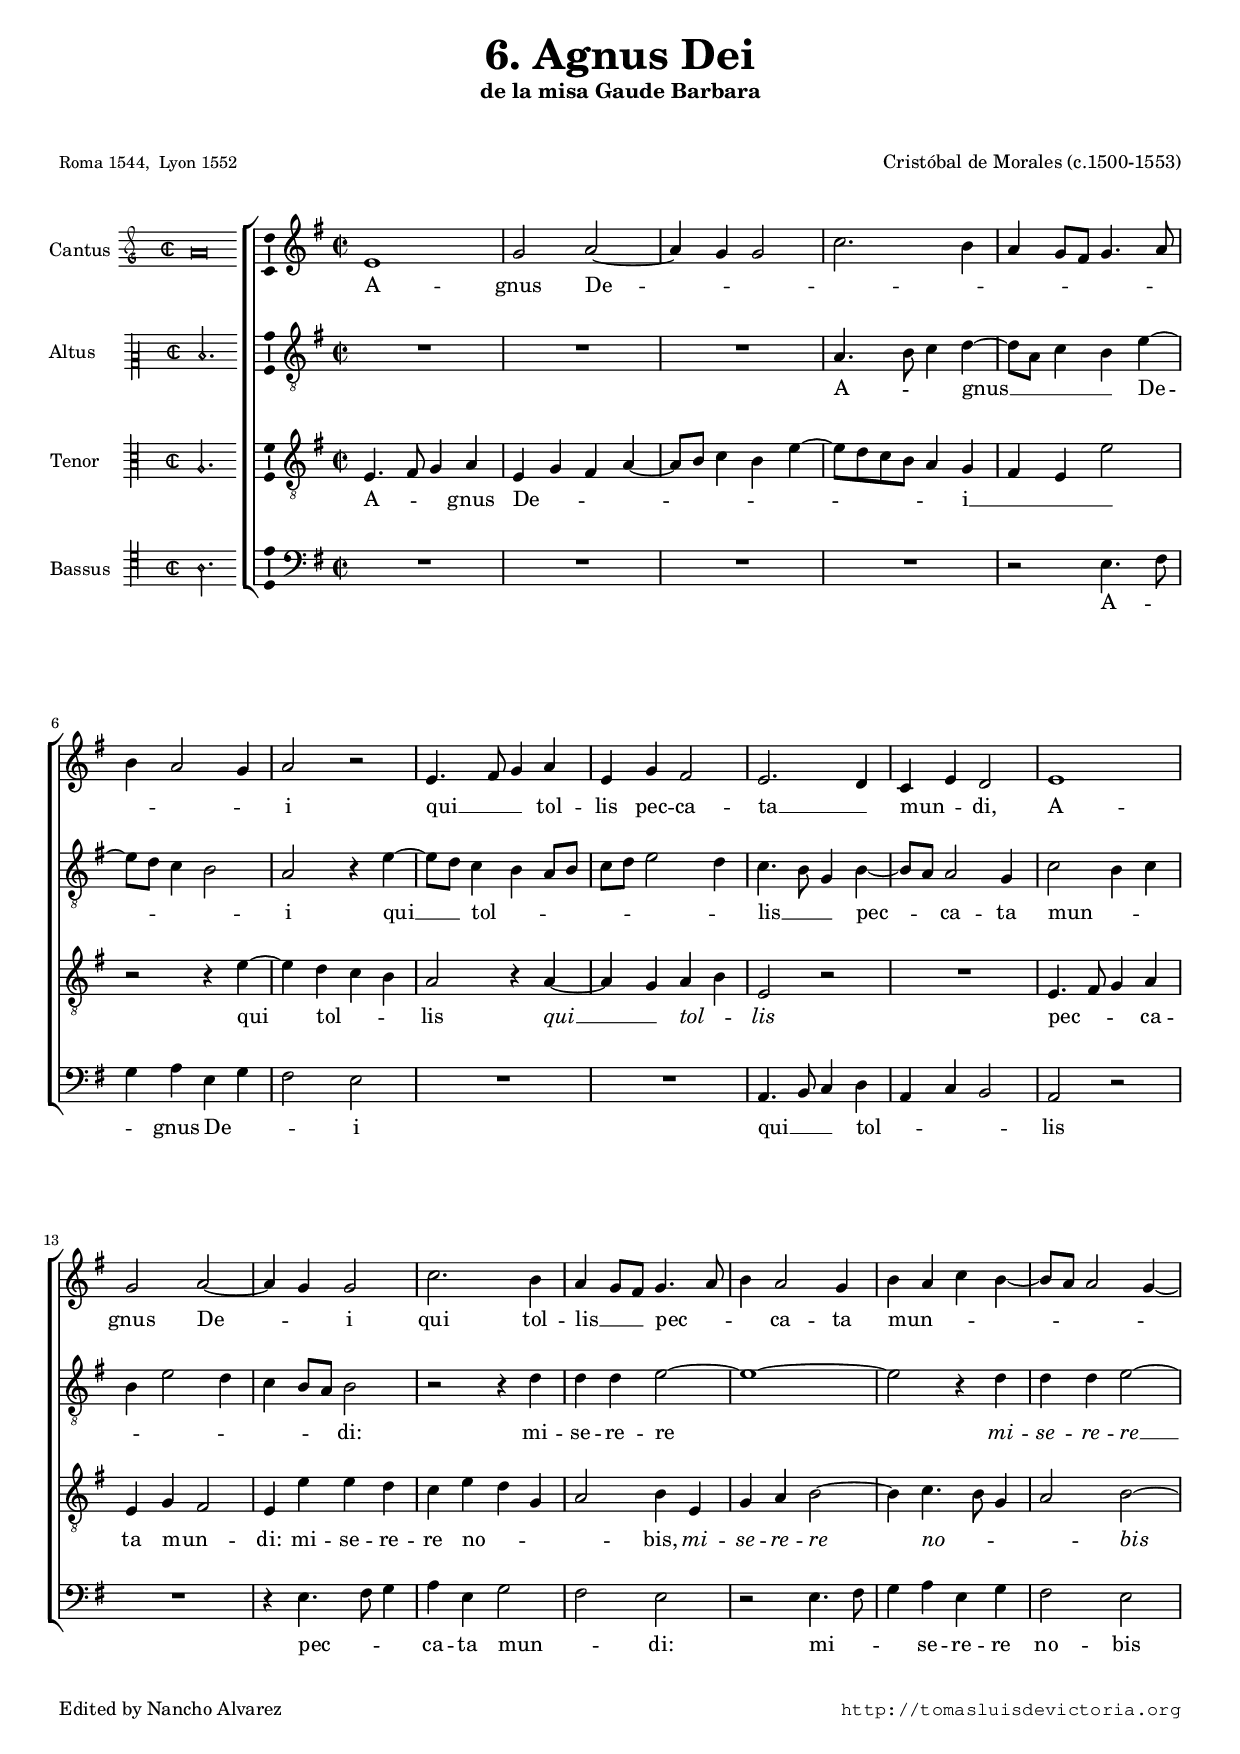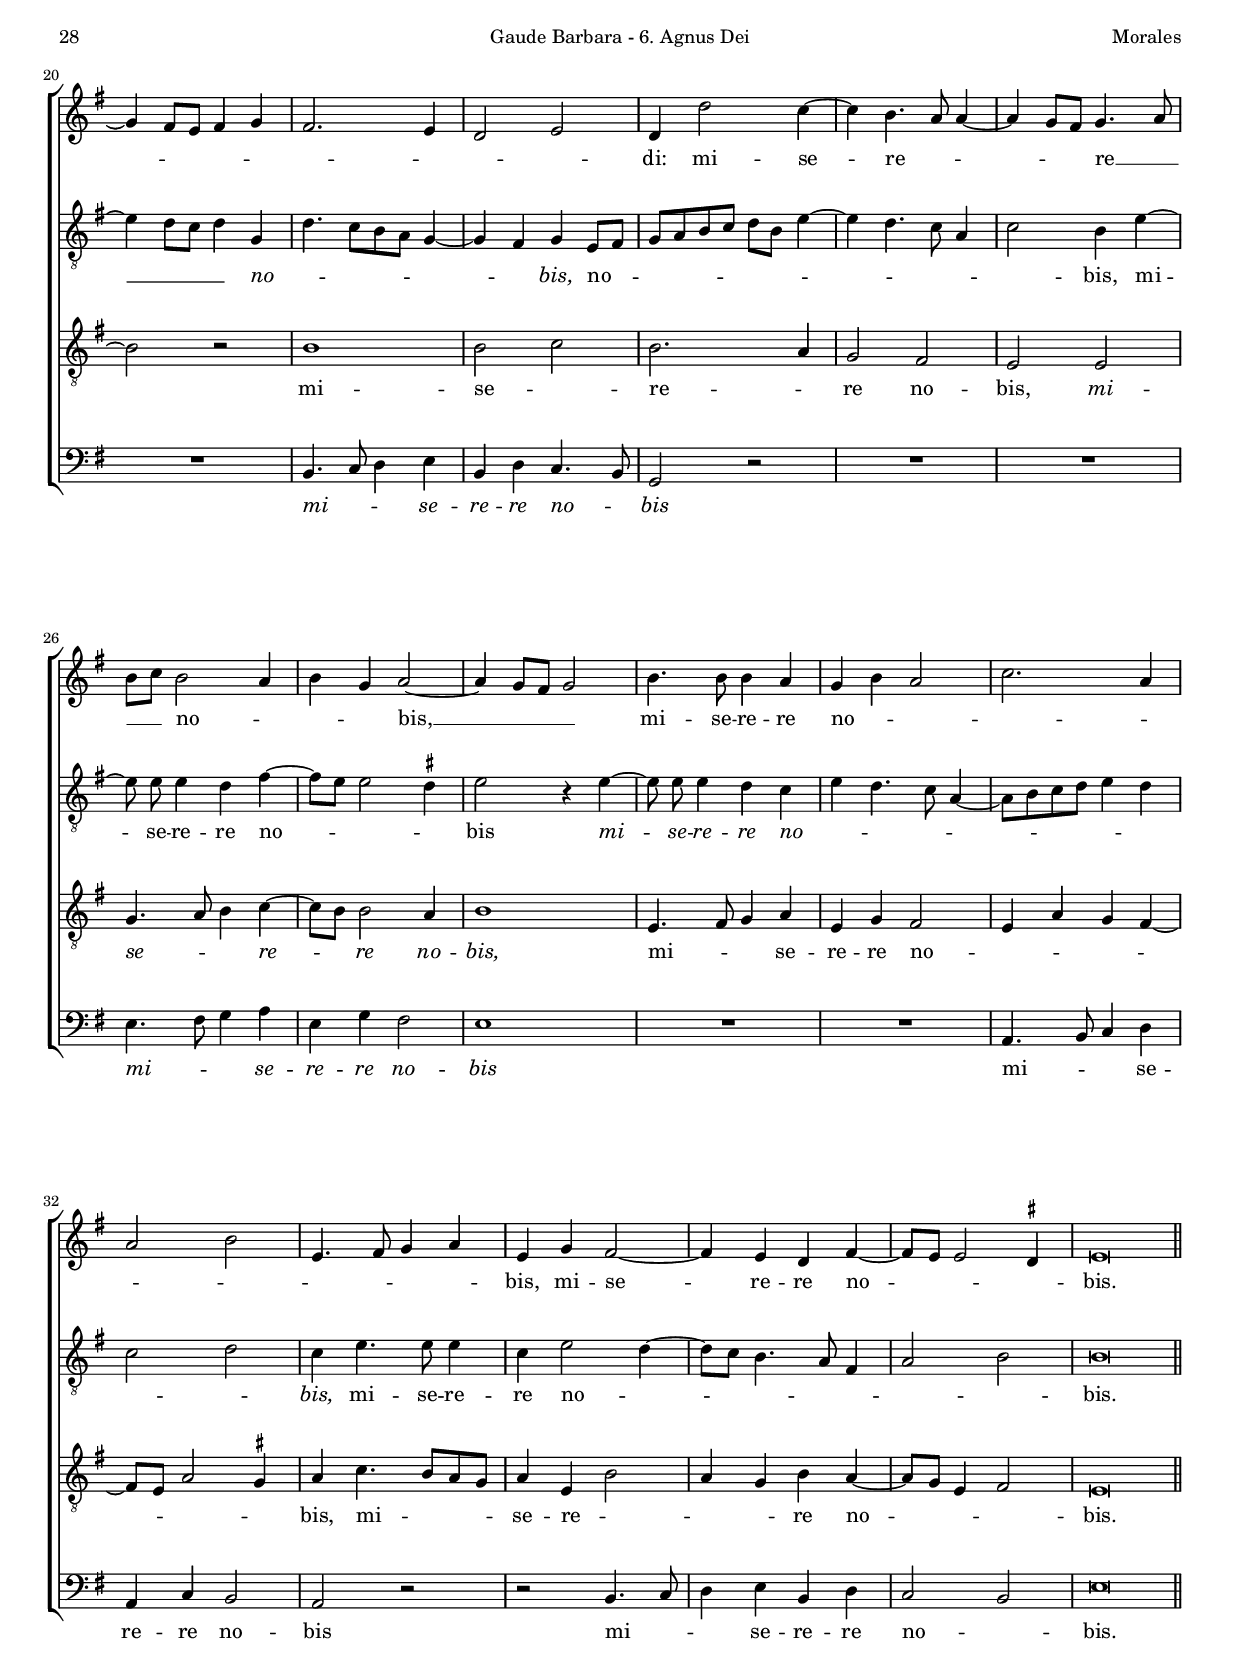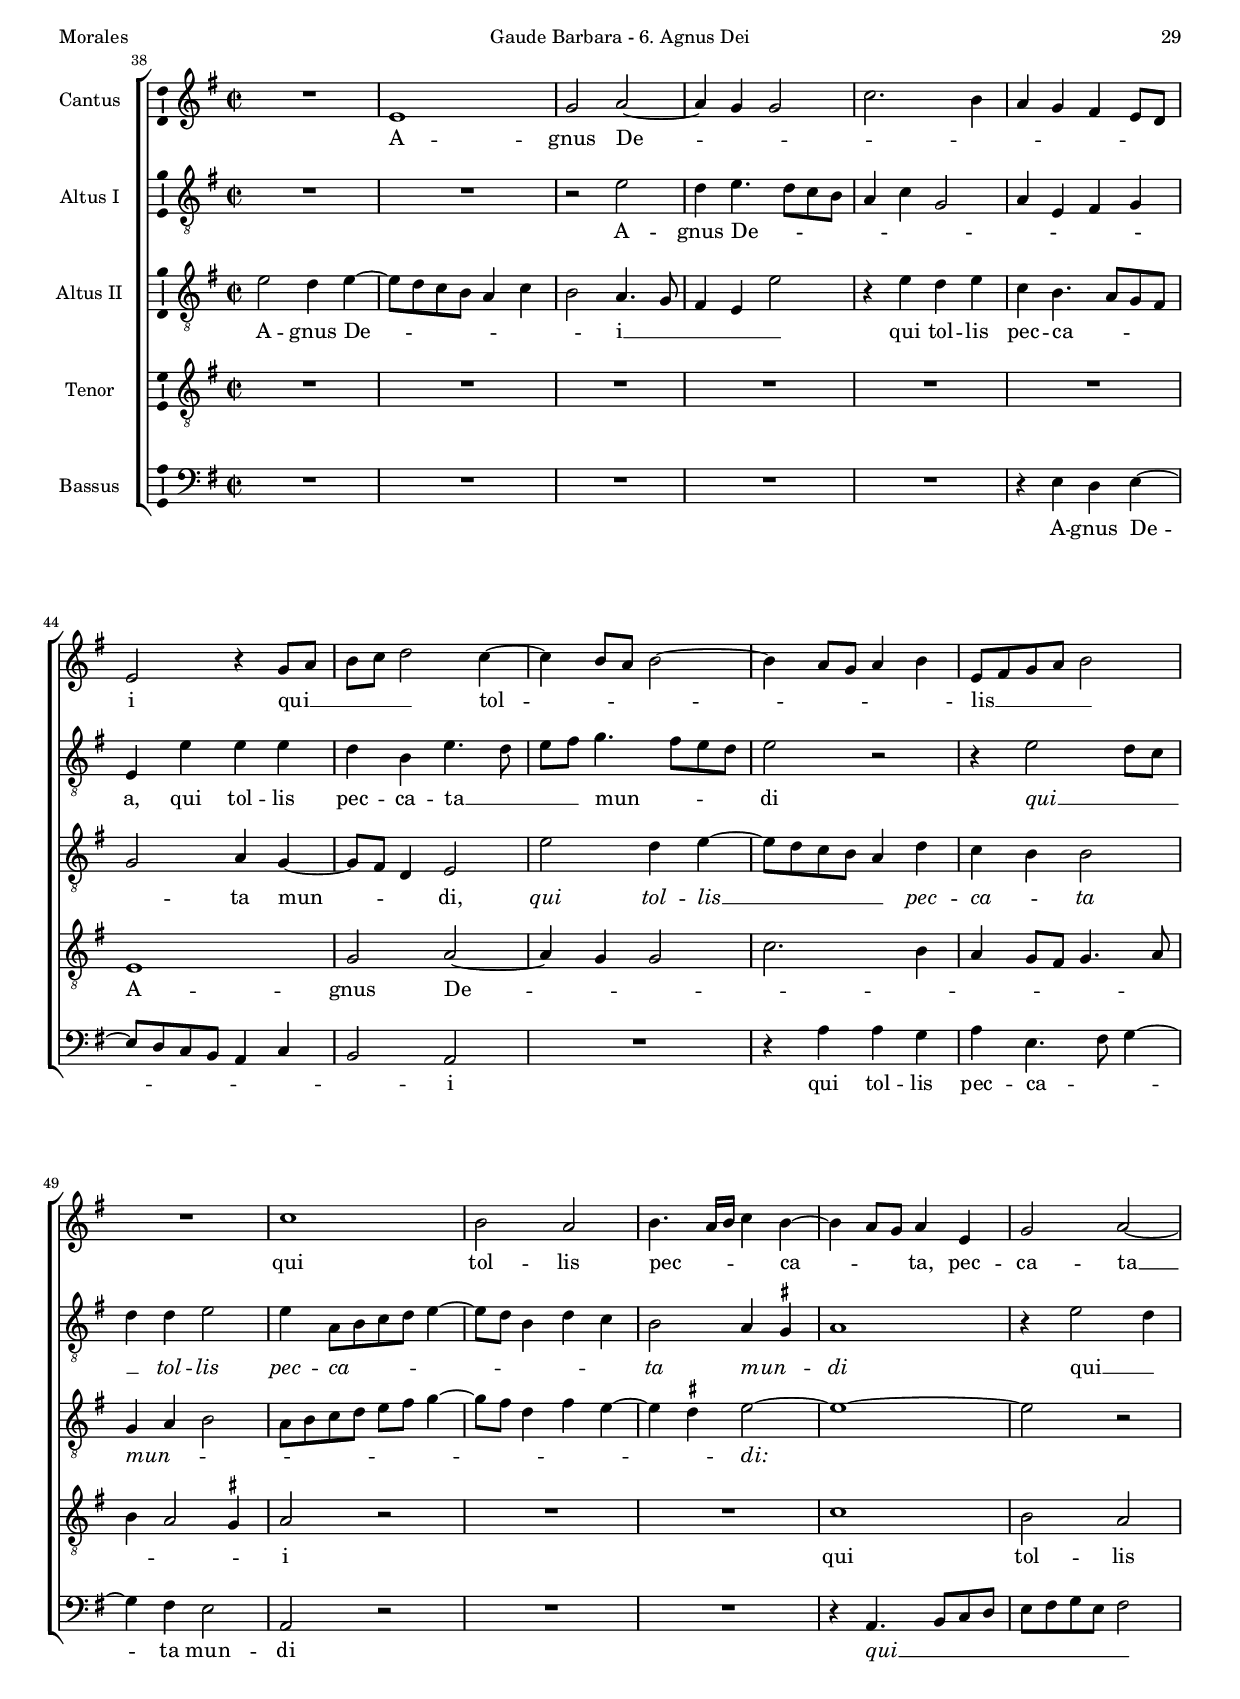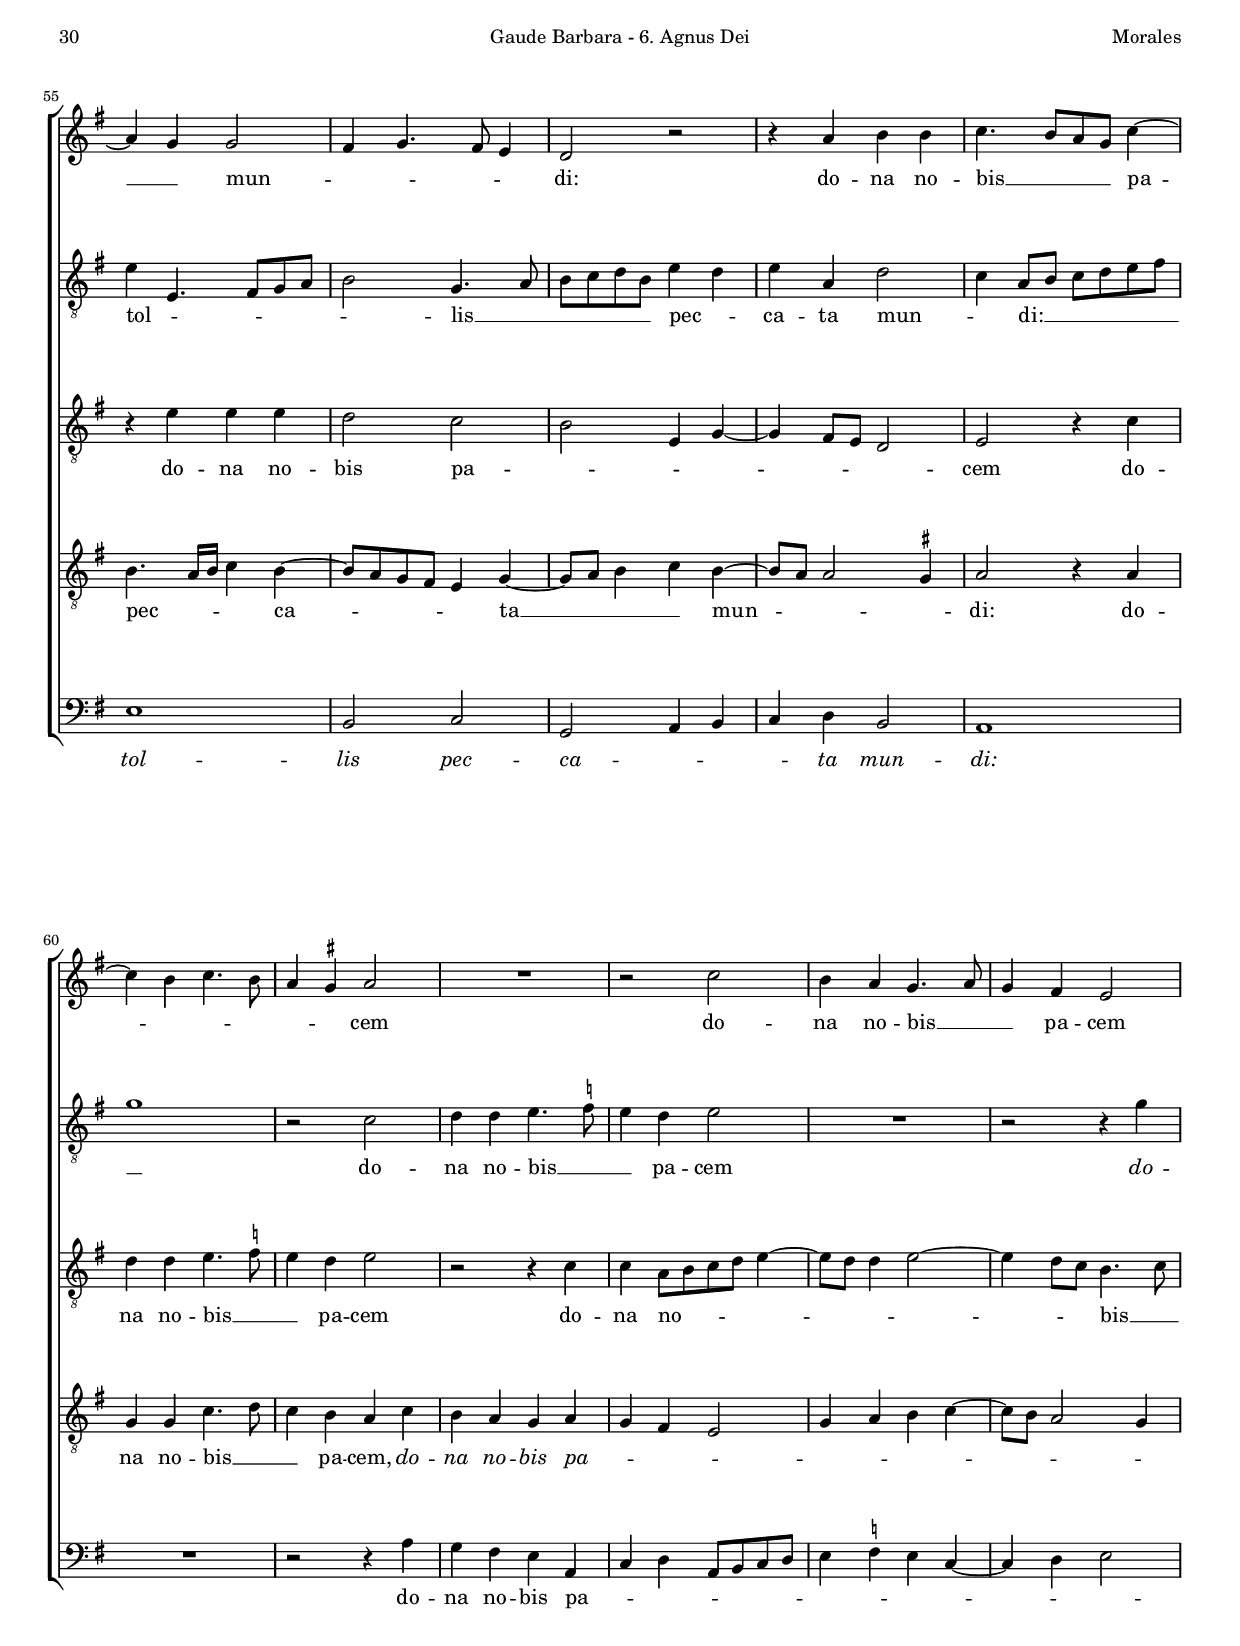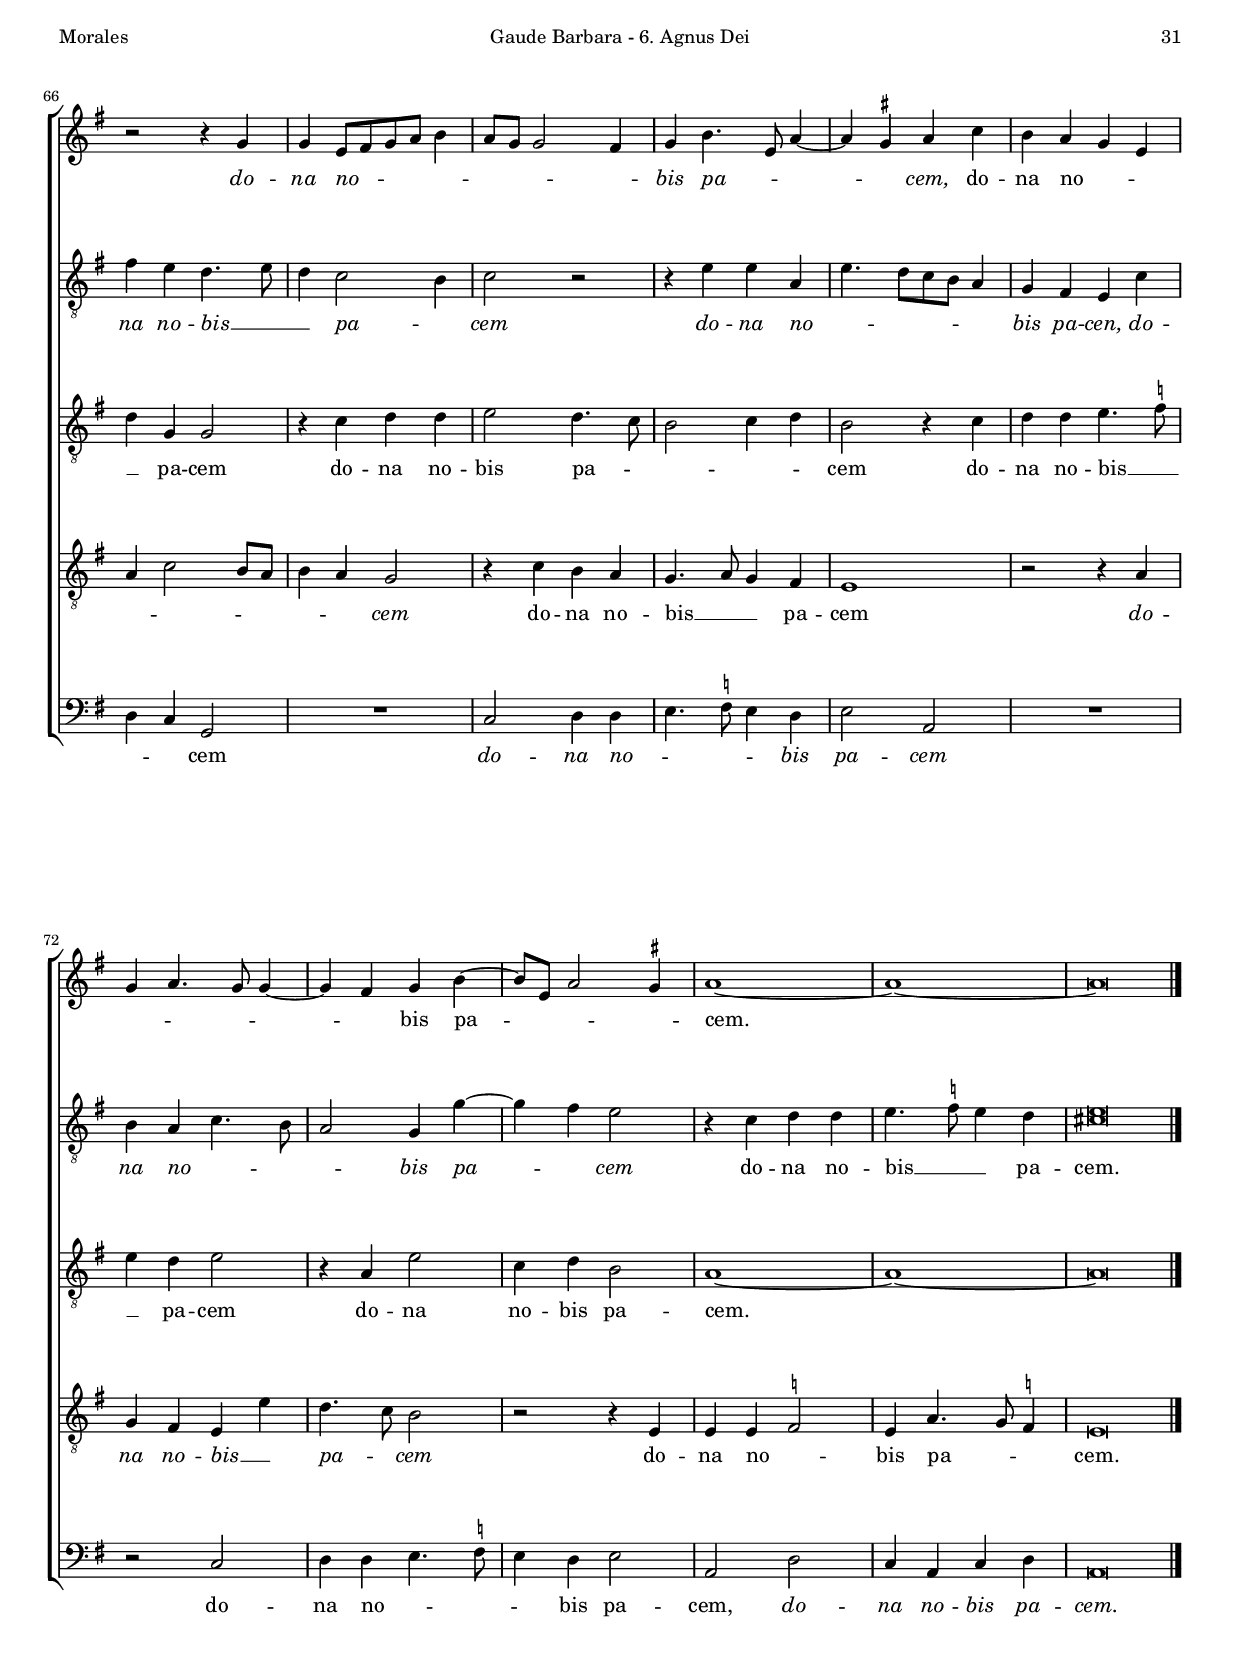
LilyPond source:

\version "2.18.0"

#(set-default-paper-size "a4")
#(set-global-staff-size 16.3)
#(ly:set-option 'point-and-click #f)
%mobile -s14.5 -i3.0

italicas=\override LyricText.font-shape = #'italic
rectas=\override LyricText.font-shape = #'upright
ss=\once \set suggestAccidentals = ##t
incipitwidth = 20

htitle="Gaude Barbara - 6. Agnus Dei"
hcomposer="Morales"

\header {
	title=\markup{\fontsize #3 "6. Agnus Dei"}
	subtitle="de la misa Gaude Barbara"
	subsubtitle=\markup{\column{" " " "}}
	composer="Cristóbal de Morales (c.1500-1553)"
        pdfauthor=\composer
	%opus="(-)"
	poet=\markup{\smaller "Roma 1544,  Lyon 1552"} 
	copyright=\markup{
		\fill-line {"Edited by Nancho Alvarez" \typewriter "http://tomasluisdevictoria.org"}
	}
%	tagline=""
}

global={\key c \major \time 2/2 \skip 1*37  \bar "||" \pageBreak
}

cantus=\relative c''{
	a1
	c2 d ~
	d4 c c2
	f2. e4
	d c8 b c4. d8
	e4 d2 c4
	d2 r
	a4. b8 c4 d
	a c b2
	a2. g4
	f a g2
	a1
	c2 d ~
	d4 c c2
	f2. e4
	d c8 b c4. d8
	e4 d2 c4
	e d f e ~
	e8 d d2 c4 ~
	c4 b8 a b4 c
	b2. a4
	g2 a
	g4 g'2 f4 ~
	f e4. d8 d4 ~
	d c8 b c4. d8 
	e f e2 d4
	e c d2 ~
	d4 c8 b c2
	e4. e8 e4 d
	c e d2
	f2. d4
	d2 e
	a,4. b8 c4 d
	a4 c b2 ~
	b4 a g b ~
	b8 a a2 \ss gis4
	a\breve*1/2
}

altus=\relative c'{
	R1*3
	d4. e8 f4 g ~
	g8 d f4 e a ~
	a8 g f4 e2
	d2 r4 a' ~
	a8 g f4  e d8 e
	f g a2 g4
	f4. e8 c4 e ~
	e8 d d2 c4
	f2 e4 f
	e a2 g4
	f e8 d e2
	r2 r4 g 
	g g a2 ~
	a1 ~
	a2 r4 g
	g g a2 ~ 
	a4 g8 f g4 c,
	g'4. f8[ e d] c4 ~
	c b c a8 b
	c d e f g e a4 ~
	a g4. f8 d4
	f2 e4 a ~
	a8 \noBeam a a4 g b ~
	b8 a a2 \ss gis4
	a2 r4 a ~
	a8 \noBeam a a4 g f
	a4 g4. f8 d4 ~
	d8 e f g a4 g
	f2 g
	f4 a4. a8 a4
	f a2 g4 ~
	g8 f e4. d8 b4
	d2 e
	e\breve*1/2
}

tenor=\relative c'{
	a4. b8 c4 d
	a c b d ~
	d8 e f4 e a ~
	a8 g f e d4 c
	b4 a a'2
	r2 r4 a ~
	a g f e
	d2 r4 d ~
	d c d e
	a,2 r
	R1
	a4. b8 c4 d
	a c b2
	a4 a' a g
	f a g c,d2 e4 a,
	c d e2 ~
	e4 f4. e8 c4
	d2 e ~
	e r
	e1
	e2 f
	e2. d4
	c2 b
	a a
	c4. d8 e4 f ~
	f8 e e2 d4
	e1
	a,4. b8 c4 d
	a c b2
	a4 d c b ~
	b8 a d2 \ss cis4
	d4 f4. e8 d c
	d4 a e'2
	d4 c e d ~
	d8 c a4 b2
	a\breve*1/2
}

bassus=\relative c'{
	R1*4
	r2 a4. b8
	c4 d a c
	b2 a
	R1*2
	d,4. e8 f4 g
	d f e2
	d r
	R1
	r4 a'4. b8 c4
	d4 a c2
	b a
	r2 a4. b8
	c4 d a c
	b2 a
	R1
	e4. f8 g4 a
	e g f4. e8 
	c2 r
	R1*2
	a'4. b8 c4 d
	a c b2
	a1
	R1*2
	d,4. e8 f4 g
	d f e2
	d r
	r e4. f8
	g4 a e g
	f2 e
	a\breve*1/2
}

textocantus=\lyricmode{
A -- gnus De -- _ _ _ _ _ _ _ _ _ _ _ _ i
qui __ _ _ tol -- lis pec -- ca -- ta __ _ mun -- _ di,
A -- gnus De -- _ i
qui tol -- lis __ _ _ pec -- _ _ ca -- ta mun -- _ _ _ _ _ _ _ _ _ _ _ _ _ _ di:
mi -- se -- re -- _ _ _ _ re __ _ _ _ no -- _ _ _ bis, __ _ _ _ 
mi -- se -- re -- re no -- _ _ _ _ _ _ _ _ _ _ bis,
mi -- se -- re -- re no -- _ _ _ bis.
}

textoaltus=\lyricmode{
A -- _ _ gnus __ _ _ _ De -- _ _ _ i
qui __ _ tol -- _ _ _ _ _ _ _ lis __ _ _ pec -- _ ca -- ta mun -- _ _ _ _ _ _ _ _ di:
mi -- se -- re -- re
\italicas 
mi -- se -- re -- re __ _ _ _ no -- _ _ _ _ _ _ bis,
\rectas 
no -- _ _ _ _ _ _ _ _ _ _ _ _ bis,
mi -- se -- re -- re no -- _ _ _ bis
\italicas 
mi -- se -- re -- re no -- _ _ _ _ _ _ _ _ _ _ _ bis,
\rectas 
mi -- se -- re -- re no -- _ _ _ _ _ _ _ bis.
}

textotenor=\lyricmode{
A -- _ _ gnus De -- _ _ _ _ _ _ _ _ _ _ _ i __ _ _ _ 
qui tol -- _ _ lis
\italicas 
qui __ _ tol -- _ lis
\rectas 
pec -- _ _ ca -- ta mun -- _ di:
mi -- se -- re -- re no -- _ _ _ bis,
\italicas 
mi -- se -- re -- re no -- _ _ _ bis
\rectas 
mi -- se -- _ re -- _ re no -- bis,
\italicas 
mi -- se -- _ _ re -- _ re no -- bis,
\rectas 
mi -- _ _ se -- re -- re no -- _ _ _ _ _ _ _ bis,
mi -- _ _ _ se -- re -- _ _ _ re no -- _ _ _ bis.
}

textobassus=\lyricmode{
A -- _ _ gnus De -- _ _ i
qui __ _ _ tol -- _ _ _ lis
pec -- _ _ ca -- ta mun -- _ di:
mi -- _ _ se -- re -- re no -- bis
\italicas 
mi -- _ _ se -- re -- re no -- _ bis
mi -- _ _ se -- re -- re no -- bis
\rectas 
mi -- _ _ se -- re -- re no -- bis
mi -- _ _ se -- re -- re no -- _ bis.
}


incipitcantus=\markup{
	\score{
		{ 
		\set Staff.instrumentName="Cantus "
		\override NoteHead.style = #'neomensural
		\override Staff.TimeSignature.style = #'neomensural
		\cadenzaOn 
		\clef "petrucci-g"
		\key c \major
		\time 2/2
		a'\breve
		} 
	\layout { line-width=\incipitwidth indent = 0 }
	}
}

incipitaltus=\markup{
	\score{
		{ 
		\set Staff.instrumentName="Altus     "
		\override NoteHead.style = #'neomensural 
		\override Staff.TimeSignature.style = #'neomensural
		\cadenzaOn 
		\clef "petrucci-c2"
		\key c \major
		\time 2/2
		d'2.
		} 
	\layout { line-width=\incipitwidth indent = 0 }
	}
}


incipittenor=\markup{
	\score{
		{ 
		\set Staff.instrumentName="Tenor    "
		\override NoteHead.style = #'neomensural 
		\override Staff.TimeSignature.style = #'neomensural
		\cadenzaOn 
		\clef "petrucci-c3"
		\key c \major
		\time 2/2
		a2.
		} 
	\layout { line-width=\incipitwidth indent=0 }
	}
}

incipitbassus=\markup{
	\score{
		{ 
		\set Staff.instrumentName="Bassus  "
		\override NoteHead.style = #'neomensural
		\override Staff.TimeSignature.style = #'neomensural
		\cadenzaOn 
		\clef "petrucci-c4"
		\key c \major
		\time 2/2
		a2.
		} 
	\layout { line-width=\incipitwidth indent = 0 }
	}
}


\score {\transpose c' g{
\new ChoirStaff<<

	\new Staff <<\global
	\new Voice="v1" {
		\set Staff.instrumentName=\incipitcantus
		\clef "treble"
		\cantus }
	\new Lyrics \lyricsto "v1" {\textocantus }
	>>

	\new Staff <<\global
	\new Voice="v2" {
		\set Staff.instrumentName=\incipitaltus
		\clef "G_8"
		\altus }
	\new Lyrics \lyricsto "v2" {\textoaltus }
	>>
	
	\new Staff <<\global
	\new Voice="v3" {
		\set Staff.instrumentName=\incipittenor
		\clef "G_8"
		\tenor }
	\new Lyrics \lyricsto "v3" {\textotenor }
	>>

	\new Staff <<\global
	\new Voice="v4" {
		\set Staff.instrumentName=\incipitbassus
		\clef "bass"
		\bassus }
	\new Lyrics \lyricsto "v4" {\textobassus }
	>>
	
>>

	} % transpose

\layout{ 
	\context {\Lyrics 
		\override VerticalAxisGroup.staff-affinity = #UP
		\override VerticalAxisGroup.nonstaff-relatedstaff-spacing =
			#'((basic-distance . 0) (minimum-distance . 0) (padding . 1))
		\override LyricText.font-size = #1.2
		\override LyricHyphen.minimum-distance = #0.5
	}
	\context {\Score 
		\override BarNumber.padding = #2 
	}
	\context {\Voice 
		%melismaBusyProperties = #'()
		%autoBeaming = ##f
	}
	%\context { \Staff \RemoveEmptyStaves }
	\context {\Staff 
		\override VerticalAxisGroup.staff-staff-spacing =
			#'((basic-distance . 11) (minimum-distance . 0) (padding . 1))
		\consists Ambitus_engraver 
		\override LigatureBracket.padding = #1
	}
}

%\midi {}

}

%%%%%%%%%%%%%%%%%%%%%%%%%%%%%%%%%%%%%%%%%%%%%%%%%%%%%%%%%%%%%%%%%%%%%


global={
	\set Score.currentBarNumber = #38 \bar ""
	\key c \major \time 2/2 \skip 1*40 \bar "|."
}


cantus=\relative c''{
	R1
	a1
	c2 d ~
	d4 c c2
	f2. e4
	d c b a8 g
	a2 r4 c8 d
	e f g2 f4 ~
	f e8 d e2 ~
	e4 d8 c d4 e
	a,8 b c d e2
	R1
	f1
	e2 d
	e4. d16 e f4 e ~
	e d8 c d4 a
	c2 d ~
	d4 c c2
	b4 c4. b8 a4
	g2 r
	r4 d' e e
	f4. e8[ d c] f4 ~
	f4 e f4. e8 
	d4 \ss cis d2
	R1
	r2 f
	e4 d c4. d8
	c4 b a2
	r2 r4 c
	c a8[ b c d] e4
	d8 c c2 b4
	c4 e4. a,8 d4 ~
	d \ss cis d f
	e d c a
	c d4. c8 c4 ~
	c b c e ~
	e8 a, d2 \ss cis4
	d1 ~
	d ~
	d\breve*1/2
}

altus=\relative c''{
	R1*2
	r2 a 
	g4 a4. g8 f e
	d4 f c2
	d4 a b c
	a a' a a 
	g e a4. g8
	a b c4. b8 a g
	a2 r
	r4 a2 g8 f
	g4 g a2
	a4 d,8[ e f g] a4 ~
	a8 g e4 g f
	e2 d4 \ss cis4
	d1
	r4 a'2 g4
	a a,4. b8 c d
	e2 c4. d8
	e f g e a4 g
	a d, g2
	f4 d8 e f g a b
	c1
	r2 f,
	g4 g a4. \ss bes8
	a4 g a2
	R1
	r2 r4 c
	b a g4. a8
	g4 f2 e4
	f2 r
	r4 a a d,
	a'4. g8[ f e] d4
	c b a f'
	e d f4. e8
	d2 c4 c' ~
	c b a2 % CSIC sugiere bes
	r4 f g g
	a4. \ss bes8 a4 g
	<a fis>\breve*1/2
}

altusdos=\relative c''{
	a2 g4 a ~
	a8 g f e d4 f
	e2 d4. c8
	b4 a a'2
	r4 a g a
	f4 e4. d8 c b
	c2 d4 c ~
	c8 b g4 a2
	a'2 g4 a ~
	a8 g f e d4 g
	f e e2
	c4 d e2
	d8 e f g a b c4 ~
	c8 b g4 b a ~
	a4 \ss gis a2 ~ % CSIC no sugiere gis
	a1 ~
	a2 r
	r4 a a a
	g2 f
	e a,4 c ~
	c b8 a g2
	a r4 f'
	g4 g a4. \ss bes8 
	a4 g a2
	r2 r4 f
	f d8[ e f g] a4 ~
	a8 g g4 a2 ~
	a4 g8 f e4. f8
	g4 c, c2
	r4 f g g
	a2 g4. f8
	e2 f4 g
	e2 r4 f
	g g a4. \ss bes8
	a4 g a2
	r4 d, a'2
	f4 g e2
	d1 ~
	d ~
	d\breve*1/2
}

tenor=\relative c'{
	R1*6
	a1
	c2 d ~
	d4 c c2
	f2. e4
	d4 c8 b c4. d8
	e4 d2 \ss cis4
	d2 r
	R1*2
	f1
	e2 d
	e4. d16 e f4 e ~ 
	e8 d c b a4 c ~
	c8 d e4 f e ~
	e8 d d2 \ss cis4
	d2 r4 d
	c c f4. g8
	f4 e d f
	e d c d
	c b a2 % CSIC sugiere bes
	c4 d e f ~
	f8 e d2 c4
	d f2 e8 d
	e4 d c2
	r4 f e d
	c4. d8 c4 b4 % CSIC sugiere bes
	a1
	r2 r4 d
	c b a a' % CSIC sugiere bes
	g4. f8 e2
	r2 r4 a,
	a a \ss bes2
	a4 d4. c8 \ss bes4
	a\breve*1/2
}

bassus=\relative c'{
	R1*5
	r4 a g a ~
	a8 g f e d4 f
	e2 d
	R1
	r4 d' d c
	d a4. b8 c4 ~
	c b a2 % CSIC sugiere bes
	d,2 r
	R1*2
	r4 d4. e8 f g
	a b c a b2 
	a1
	e2 f
	c d4 e
	f g e2
	d1
	R1
	r2 r4 d'
	c b a d, % CSIC sugiere bes
	f g
	d8 e f g
	a4 \ss bes a f ~
	f4 g a2
	g4 f c2
	R1
	f2 g4 g
	a4. \ss bes8 a4 g
	a2 d,
	R1
	r2 f
	g4 g a4. \ss bes8
	a4 g a2
	d, g
	f4 d f g
	d\breve*1/2
}

textocantus=\lyricmode{
A -- gnus De -- _ _ _ _ _ _ _ _ _ i
qui __ _ _ _ _ tol -- _ _ _ _ _ _ _ lis __ _ _ _ _ 
qui tol -- lis pec -- _ _ _ ca -- _ _ ta,
pec -- ca -- ta __ _ mun -- _ _ _ _ di:
do -- na no -- bis __ _ _ _ pa -- _ _ _ _ _ cem
do -- na no -- bis __ _ _ pa -- cem
\italicas 
do -- na no -- _ _ _ _ _ _ _ _ bis pa -- _ _ _ cem,
\rectas 
do -- na no -- _ _ _ _ _ _ _ bis pa -- _ _ _ cem.
}

textoaltus=\lyricmode{
A -- gnus De -- _ _ _ _ _ _ _ _ _ _ a,
qui tol -- lis pec -- ca -- ta __ _ _ _ mun -- _ _ _ di
\italicas 
qui __ _ _ _ tol -- lis pec -- ca -- _ _ _ _ _ _ _ _ ta mun -- _ di
\rectas 
qui __ _ tol -- _ _ _ _ _ lis __ _ _ _ _ _ pec -- _ ca -- ta mun -- _ di: __ _ _ _ _ _ _ 
do -- na no -- bis __ _ _ pa -- cem
\italicas 
do -- na no -- bis __ _ _ pa -- _ cem
do -- na no -- _ _ _ _ _ bis pa -- cen,
do -- na no -- _ _ _ bis pa -- _ cem
\rectas 
do -- na no -- bis __ _ _ pa -- cem.
}

textoaltusdos=\lyricmode{
A -- gnus De -- _ _ _ _ _ _ i __ _ _ _ _ 
qui tol -- lis pec -- ca -- _ _ _ _ ta mun -- _ _ di,
\italicas 
qui tol -- lis __ _ _ _ _ pec -- ca -- _ ta mun -- _ _ _ _ _ _ _ _ _ _ _ _ _ _ di:
\rectas 
do -- na no -- bis pa -- _ _ _ _ _ _ cem
do -- na no -- bis __ _ _ pa -- cem
do -- na no -- _ _ _ _ _ _ _ _ _ bis __ _ _ pa -- cem
do -- na no -- bis pa -- _ _ _ _ cem
do -- na no -- bis __ _ _ pa -- cem
do -- na no -- bis pa -- cem.
}

textotenor=\lyricmode{
A -- gnus De -- _ _ _ _ _ _ _ _ _ _ _ _ i
qui tol -- lis pec -- _ _ _ ca -- _ _ _ _ ta __ _ _ _ mun -- _ _ _ di:
do -- na no -- bis __ _ _ pa -- cem,
\italicas 
do -- na no -- bis pa -- _ _ _ _ _ _ _ _ _ _ _ _ _ _ _ _ cem
\rectas 
do -- na no -- bis __ _ _ pa -- cem
\italicas 
do -- na no -- bis __ _ pa -- _ cem
\rectas 
do -- na no -- _ bis pa -- _ _ cem.
}

textobassus=\lyricmode{
A -- gnus De -- _ _ _ _ _ _ i
qui tol -- lis pec -- ca -- _ _ ta mun -- di
\italicas 
qui __ _ _ _ _ _ _ _ _ tol -- lis pec -- ca -- _ _ _ ta mun -- di:
\rectas 
do -- na no -- bis pa -- _ _ _ _ _ _ _ _ _ _ _ _ _ _ cem
\italicas 
do -- na no -- _ _ _ bis pa -- cem
\rectas 
do -- na no -- _ _ _ bis pa -- cem,
\italicas 
do -- na no -- bis pa -- cem.
}


\score {\transpose c' g{
\new ChoirStaff<<

	\new Staff <<\global
	\new Voice="v1" {
		\set Staff.instrumentName="Cantus"
		\clef "treble"
		\cantus }
	\new Lyrics \lyricsto "v1" {\textocantus }
	>>

	\new Staff <<\global
	\new Voice="v2" {
		\set Staff.instrumentName="Altus I"
		\clef "G_8"
		\altus }
	\new Lyrics \lyricsto "v2" {\textoaltus }
	>>

	\new Staff <<\global
	\new Voice="v5" {
		\set Staff.instrumentName="Altus II"
		\clef "G_8"
		\altusdos }
	\new Lyrics \lyricsto "v5" {\textoaltusdos }
	>>
	
	\new Staff <<\global
	\new Voice="v3" {
		\set Staff.instrumentName="Tenor"
		\clef "G_8"
		\tenor }
	\new Lyrics \lyricsto "v3" {\textotenor }
	>>

	\new Staff <<\global
	\new Voice="v4" {
		\set Staff.instrumentName="Bassus"
		\clef "bass"
		\bassus }
	\new Lyrics \lyricsto "v4" {\textobassus }
	>>
	
>>

	} % transpose

\layout{ 
	indent=1.5\cm
	\context {\Lyrics 
		\override VerticalAxisGroup.staff-affinity = #UP
		\override VerticalAxisGroup.nonstaff-relatedstaff-spacing =
			#'((basic-distance . 0) (minimum-distance . 0) (padding . 1))
		\override LyricText.font-size = #1.2
		\override LyricHyphen.minimum-distance = #0.5
	}
	\context {\Score 
		\override BarNumber.padding = #2 
	}
	\context {\Voice 
		%melismaBusyProperties = #'()
		%autoBeaming = ##f
	}
	%\context { \Staff \RemoveEmptyStaves }
	\context {\Staff 
		\override VerticalAxisGroup.staff-staff-spacing =
			#'((basic-distance . 11) (minimum-distance . 0) (padding . 1))
		\consists Ambitus_engraver 
		\override LigatureBracket.padding = #1
	}
}

%\midi {}

}


\paper{
	evenHeaderMarkup=\markup  \fill-line { \fromproperty #'page:page-number-string \htitle \hcomposer }
	oddHeaderMarkup= \markup  \fill-line { \on-the-fly #not-first-page \hcomposer \on-the-fly #not-first-page \htitle \on-the-fly #not-first-page \fromproperty #'page:page-number-string }
	ragged-last-bottom = ##f
	indent=3.3\cm
	score-system-spacing =
	#'((basic-distance . 20) (minimum-distance . 0) (padding . 5))	
	system-system-spacing =
	#'((basic-distance . 20) (minimum-distance . 0) (padding . 5))
	top-system-spacing = % header
	#'((basic-distance . 8) (minimum-distance . 0) (padding . 0))
	last-bottom-spacing = % footer
	#'((basic-distance . 12) (minimum-distance . 0) (padding . 0))
	%top-markup-spacing #'basic-distance = 0
	markup-system-spacing #'basic-distance = 20


first-page-number=27
}